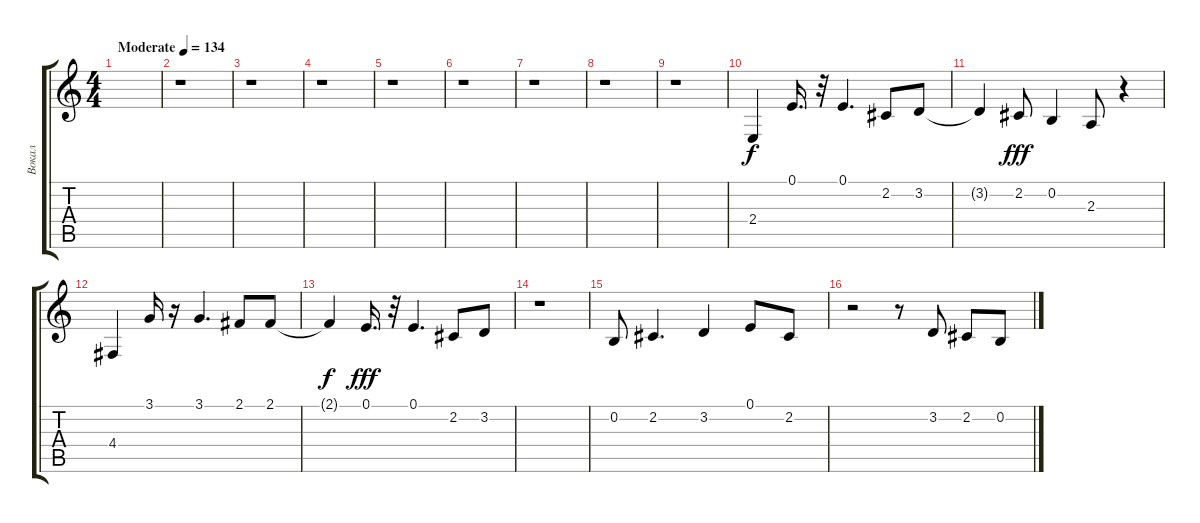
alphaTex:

\track ("Вокал" "Вокал") {instrument lead8bassandlead}
\staff {score tabs}
\tuning (E4 B3 G3 D3 A2 E2) {hide}
\ts (4 4)
\tempo (134 "Moderate")
\clef g2
\ks c
|
r.1 |
r.1 |
r.1 |
r.1 |
r.1 |
r.1 |
r.1 |
r.1 |
2.4.4 0.1.16{d} r.32 0.1.4{d} 2.2.8 3.2.8 |
3.2{t}.4{dy f} 2.2.8{dy fff} 0.2.4 2.3.8 r.4 |
4.4.4 3.1.16 r.16 3.1.4{d} 2.1.8 2.1.8 |
2.1{t}.4{dy f} 0.1.16{d dy fff} r.32 0.1.4{d} 2.2.8 3.2.8 |
r.1 |
0.2.8 2.2.4{d} 3.2.4 0.1.8 2.2.8 |
r.2 r.8 3.2.8 2.2.8 0.2.8
